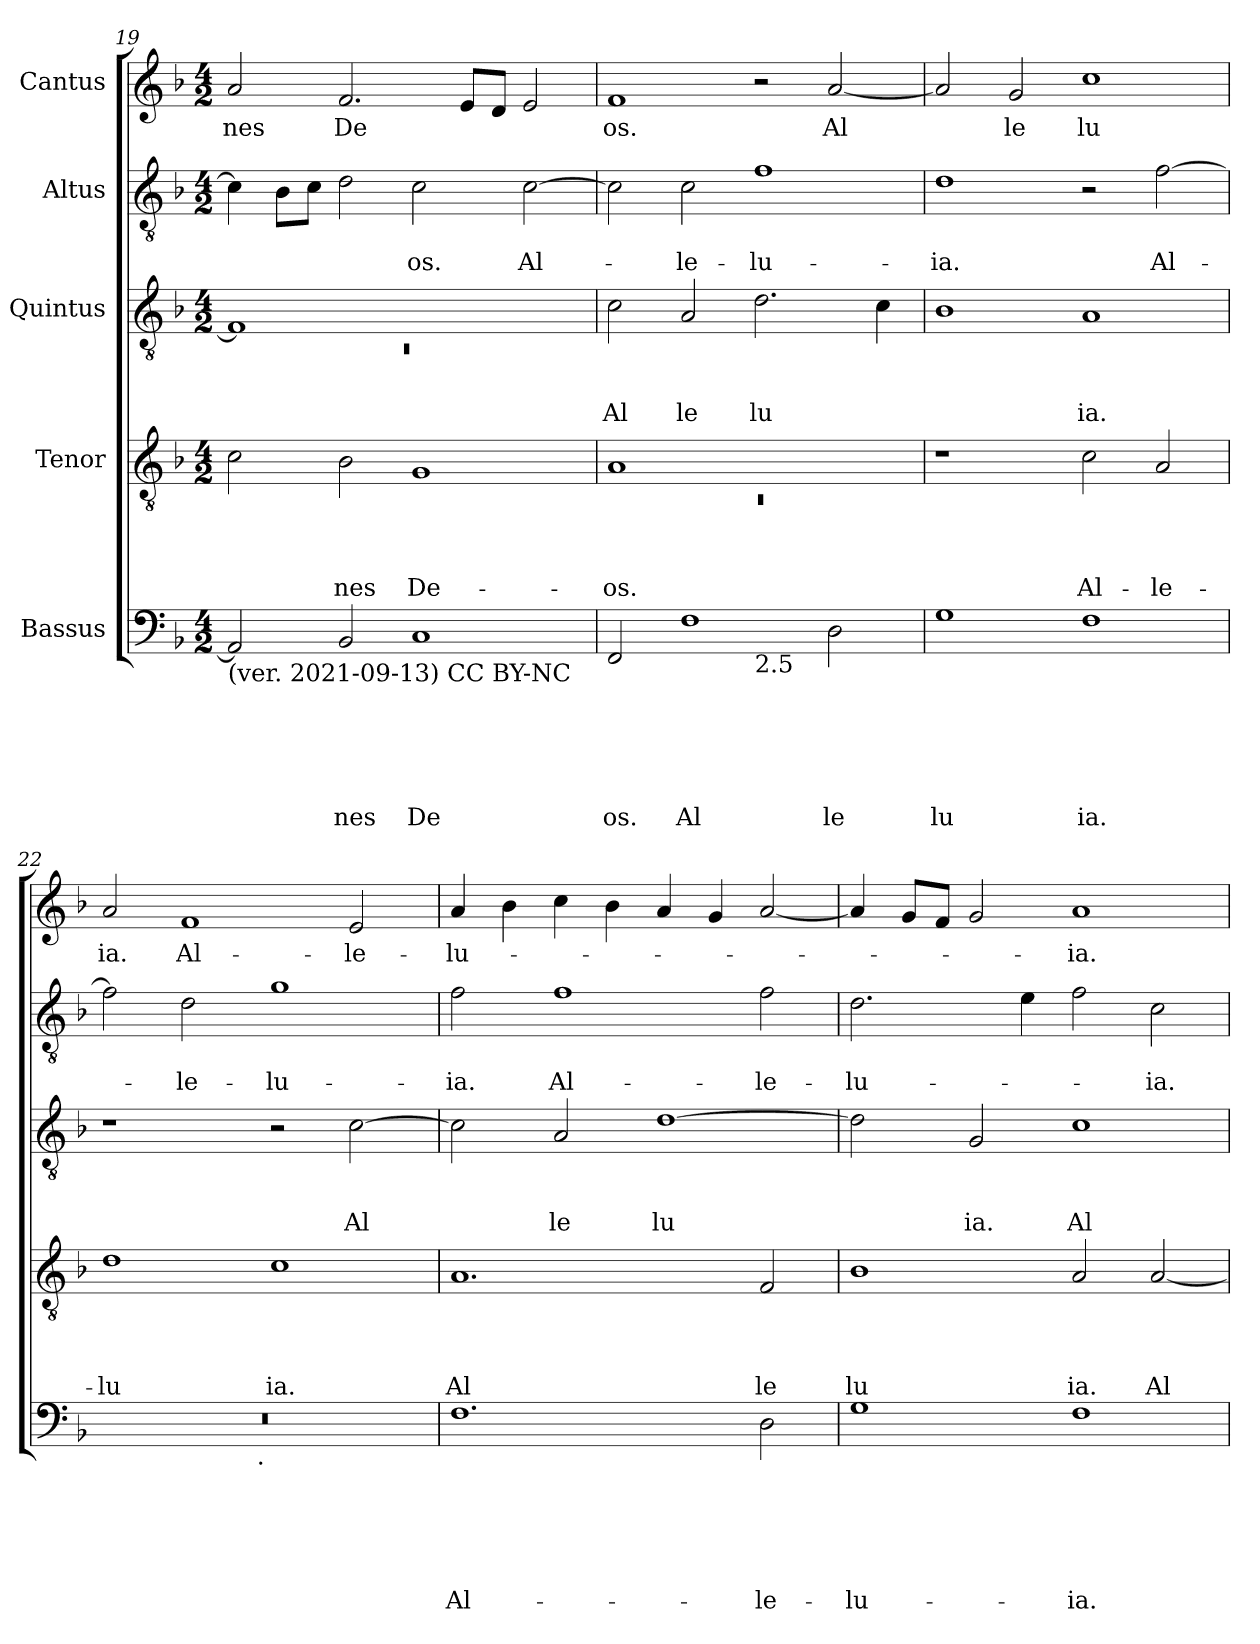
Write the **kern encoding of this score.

**kern	**text	**text	**text	**text	**text	**text	**kern	**text	**text	**text	**text	**kern	**text	**text	**text	**kern	**text	**text	**kern	**text
*part5	*part5	*part5	*part5	*part5	*part5	*part5	*part4	*part4	*part4	*part4	*part4	*part3	*part3	*part3	*part3	*part2	*part2	*part2	*part1	*part1
*staff5	*staff5	*staff5	*staff5	*staff5	*staff5	*staff5	*staff4	*staff4	*staff4	*staff4	*staff4	*staff3	*staff3	*staff3	*staff3	*staff2	*staff2	*staff2	*staff1	*staff1
*I"Bassus	*	*	*	*	*	*	*I"Tenor	*	*	*	*	*I"Quintus	*	*	*	*I"Altus	*	*	*I"Cantus	*
*clefF4	*	*	*	*	*	*	*clefGv2	*	*	*	*	*clefGv2	*	*	*	*clefGv2	*	*	*clefG2	*
*k[b-]	*	*	*	*	*	*	*k[b-]	*	*	*	*	*k[b-]	*	*	*	*k[b-]	*	*	*k[b-]	*
*F:	*	*	*	*	*	*	*F:	*	*	*	*	*F:	*	*	*	*F:	*	*	*F:	*
*M4/2	*	*	*	*	*	*	*M4/2	*	*	*	*	*M4/2	*	*	*	*M4/2	*	*	*M4/2	*
=19	=19	=19	=19	=19	=19	=19	=19	=19	=19	=19	=19	=19	=19	=19	=19	=19	=19	=19	=19	=19
*	*	*	*	*	*	*	*	*	*	*	*	*^	*	*	*	*	*	*	*	*
!LO:TX:b:t=(ver. 2021-09-13) CC BY-NC	!	!	!	!	!	!	!	!	!	!	!	!	!	!	!	!	!	!	!	!	!
!	!	!	!	!	!	!	!	!	!	!	!	!	!LO:N:vis=1	!	!	!	!	!	!	!	!LO:LY:b
2AA/]	.	.	.	.	.	.	2c\	.	.	.	.	1F]	0rC	.	.	.	4c\]	.	.	2a/	nes
.	.	.	.	.	.	.	.	.	.	.	.	.	.	.	.	.	8B-\L	.	.	.	.
.	.	.	.	.	.	.	.	.	.	.	.	.	.	.	.	.	8c\J	.	.	.	.
!	!	!	!	!	!	!LO:LY:b	!	!	!	!	!LO:LY:b	!	!	!	!	!	!	!	!	!	!LO:LY:b
2BB-/	.	.	.	.	.	nes	2B-\	.	.	.	-nes	.	.	.	.	.	2d\	.	.	2.f/	De
!	!	!	!	!	!	!LO:LY:b	!	!	!	!	!LO:LY:b	!	!	!	!	!	!	!	!LO:LY:b	!	!
1C	.	.	.	.	.	De	1G	.	.	.	De-	1ryy	.	.	.	.	2c\	.	-os.	.	.
.	.	.	.	.	.	.	.	.	.	.	.	.	.	.	.	.	.	.	.	8e/L	.
.	.	.	.	.	.	.	.	.	.	.	.	.	.	.	.	.	.	.	.	8d/J	.
!	!	!	!	!	!	!	!	!	!	!	!	!	!	!	!	!	!	!	!LO:LY:b	!	!
.	.	.	.	.	.	.	.	.	.	.	.	.	.	.	.	.	[>2c\	.	Al-	2e/	.
*	*	*	*	*	*	*	*	*	*	*	*	*v	*v	*	*	*	*	*	*	*	*
=20	=20	=20	=20	=20	=20	=20	=20	=20	=20	=20	=20	=20	=20	=20	=20	=20	=20	=20	=20	=20
*	*	*	*	*	*	*	*^	*	*	*	*	*	*	*	*	*	*	*	*	*
!	!	!	!	!	!	!LO:LY:b	!	!LO:N:vis=1	!	!	!	!LO:LY:b	!	!	!	!LO:LY:b	!	!	!	!	!LO:LY:b
*^	*	*	*	*	*	*	*	*	*	*	*	*	*	*	*	*	*	*	*	*	*
2FF/	1ryy	.	.	.	.	.	os.	1A	0rC	.	.	.	-os.	2c\	.	.	Al	2c\]	.	.	1f	os.
!	!	!	!	!	!	!	!LO:LY:b	!	!	!	!	!	!	!	!	!	!LO:LY:b	!	!	!LO:LY:b	!	!
1F	.	.	.	.	.	.	Al	.	.	.	.	.	.	2A/	.	.	le	2c\	.	-le-	.	.
!	!LO:TX:b:t=2.5	!	!	!	!	!	!	!	!	!	!	!	!	!	!	!	!	!	!	!	!	!
!	!	!	!	!	!	!	!	!	!	!	!	!	!	!	!	!	!LO:LY:b	!	!	!LO:LY:b	!	!
.	1ryy	.	.	.	.	.	.	1ryy	.	.	.	.	.	2.d\	.	.	lu	1f	.	-lu-	2r	.
!	!	!	!	!	!	!	!LO:LY:b	!	!	!	!	!	!	!	!	!	!	!	!	!	!	!LO:LY:b
2D\	.	.	.	.	.	.	le	.	.	.	.	.	.	.	.	.	.	.	.	.	[<2a/	Al
.	.	.	.	.	.	.	.	.	.	.	.	.	.	4c\	.	.	.	.	.	.	.	.
*	*	*	*	*	*	*	*	*v	*v	*	*	*	*	*	*	*	*	*	*	*	*	*
=21	=21	=21	=21	=21	=21	=21	=21	=21	=21	=21	=21	=21	=21	=21	=21	=21	=21	=21	=21	=21	=21
!	!	!	!	!	!	!	!LO:LY:b	!	!	!	!	!	!	!	!	!	!	!	!LO:LY:b	!	!
*v	*v	*	*	*	*	*	*	*	*	*	*	*	*	*	*	*	*	*	*	*	*
1G	.	.	.	.	.	lu	1r	.	.	.	.	1B-	.	.	.	1d	.	-ia.	2a/]	.
!	!	!	!	!	!	!	!	!	!	!	!	!	!	!	!	!	!	!	!	!LO:LY:b
.	.	.	.	.	.	.	.	.	.	.	.	.	.	.	.	.	.	.	2g/	le
!	!	!	!	!	!	!LO:LY:b	!	!	!	!	!LO:LY:b	!	!	!	!LO:LY:b	!	!	!	!	!LO:LY:b
1F	.	.	.	.	.	ia.	2c\	.	.	.	Al-	1A	.	.	ia.	2r	.	.	1cc	lu
!	!	!	!	!	!	!	!	!	!	!	!LO:LY:b	!	!	!	!	!	!	!LO:LY:b	!	!
.	.	.	.	.	.	.	2A/	.	.	.	-le-	.	.	.	.	[>2f\	.	Al-	.	.
!!LO:PB:g=z
=22	=22	=22	=22	=22	=22	=22	=22	=22	=22	=22	=22	=22	=22	=22	=22	=22	=22	=22	=22	=22
!	!	!	!	!	!	!	!	!	!	!	!LO:LY:b	!	!	!	!	!	!	!	!	!LO:LY:b
*^	*	*	*	*	*	*	*	*	*	*	*	*	*	*	*	*	*	*	*	*
0r	2ryy	.	.	.	.	.	.	1d	.	.	.	-lu	1r	.	.	.	2f\]	.	.	2a/	ia.
!	!	!	!	!	!	!	!	!	!	!	!	!	!	!	!	!	!	!	!LO:LY:b	!	!LO:LY:b
.	4...ryy	.	.	.	.	.	.	.	.	.	.	.	.	.	.	.	2d\	.	-le-	1f	Al-
!	!LO:TX:b:t=.	!	!	!	!	!	!	!	!	!	!	!	!	!	!	!	!	!	!	!	!
.	1ryy	.	.	.	.	.	.	.	.	.	.	.	.	.	.	.	.	.	.	.	.
!	!	!	!	!	!	!	!	!	!	!	!	!LO:LY:b	!	!	!	!	!	!	!LO:LY:b	!	!
.	.	.	.	.	.	.	.	1c	.	.	.	ia.	2r	.	.	.	1g	.	-lu-	.	.
!	!	!	!	!	!	!	!	!	!	!	!	!	!	!	!	!LO:LY:b	!	!	!	!	!LO:LY:b
.	.	.	.	.	.	.	.	.	.	.	.	.	[>2c\	.	.	Al	.	.	.	2e/	-le-
.	32ryy	.	.	.	.	.	.	.	.	.	.	.	.	.	.	.	.	.	.	.	.
=23	=23	=23	=23	=23	=23	=23	=23	=23	=23	=23	=23	=23	=23	=23	=23	=23	=23	=23	=23	=23	=23
!	!	!	!	!	!	!	!LO:LY:b	!	!	!	!	!LO:LY:b	!	!	!	!	!	!	!LO:LY:b	!	!LO:LY:b
*v	*v	*	*	*	*	*	*	*	*	*	*	*	*	*	*	*	*	*	*	*	*
1.F	.	.	.	.	.	Al-	1.A	.	.	.	Al	2c\]	.	.	.	2f\	.	-ia.	4a/	-lu-
.	.	.	.	.	.	.	.	.	.	.	.	.	.	.	.	.	.	.	4b-\	.
!	!	!	!	!	!	!	!	!	!	!	!	!	!	!	!LO:LY:b	!	!	!LO:LY:b	!	!
.	.	.	.	.	.	.	.	.	.	.	.	2A/	.	.	le	1f	.	Al-	4cc\	.
.	.	.	.	.	.	.	.	.	.	.	.	.	.	.	.	.	.	.	4b-\	.
!	!	!	!	!	!	!	!	!	!	!	!	!	!	!	!LO:LY:b	!	!	!	!	!
.	.	.	.	.	.	.	.	.	.	.	.	[>1d	.	.	lu	.	.	.	4a/	.
.	.	.	.	.	.	.	.	.	.	.	.	.	.	.	.	.	.	.	4g/	.
!	!	!	!	!	!	!LO:LY:b	!	!	!	!	!LO:LY:b	!	!	!	!	!	!	!LO:LY:b	!	!
2D\	.	.	.	.	.	-le-	2F/	.	.	.	le	.	.	.	.	2f\	.	-le-	[<2a/	.
=24	=24	=24	=24	=24	=24	=24	=24	=24	=24	=24	=24	=24	=24	=24	=24	=24	=24	=24	=24	=24
!	!	!	!	!	!	!LO:LY:b	!	!	!	!	!LO:LY:b	!	!	!	!	!	!	!LO:LY:b	!	!
1G	.	.	.	.	.	-lu-	1B-	.	.	.	lu	2d\]	.	.	.	2.d\	.	-lu-	4a/]	.
.	.	.	.	.	.	.	.	.	.	.	.	.	.	.	.	.	.	.	8g/L	.
.	.	.	.	.	.	.	.	.	.	.	.	.	.	.	.	.	.	.	8f/J	.
!	!	!	!	!	!	!	!	!	!	!	!	!	!	!	!LO:LY:b	!	!	!	!	!
.	.	.	.	.	.	.	.	.	.	.	.	2G/	.	.	ia.	.	.	.	2g/	.
.	.	.	.	.	.	.	.	.	.	.	.	.	.	.	.	4e\	.	.	.	.
!	!	!	!	!	!	!LO:LY:b	!	!	!	!	!LO:LY:b	!	!	!	!LO:LY:b	!	!	!	!	!LO:LY:b
1F	.	.	.	.	.	-ia.	2A/	.	.	.	ia.	1c	.	.	Al	2f\	.	.	1a	-ia.
!	!	!	!	!	!	!	!	!	!	!	!LO:LY:b	!	!	!	!	!	!	!LO:LY:b	!	!
.	.	.	.	.	.	.	[<2A/	.	.	.	Al	.	.	.	.	2c\	.	-ia.	.	.
=	=	=	=	=	=	=	=	=	=	=	=	=	=	=	=	=	=	=	=	=
*-	*-	*-	*-	*-	*-	*-	*-	*-	*-	*-	*-	*-	*-	*-	*-	*-	*-	*-	*-	*-
